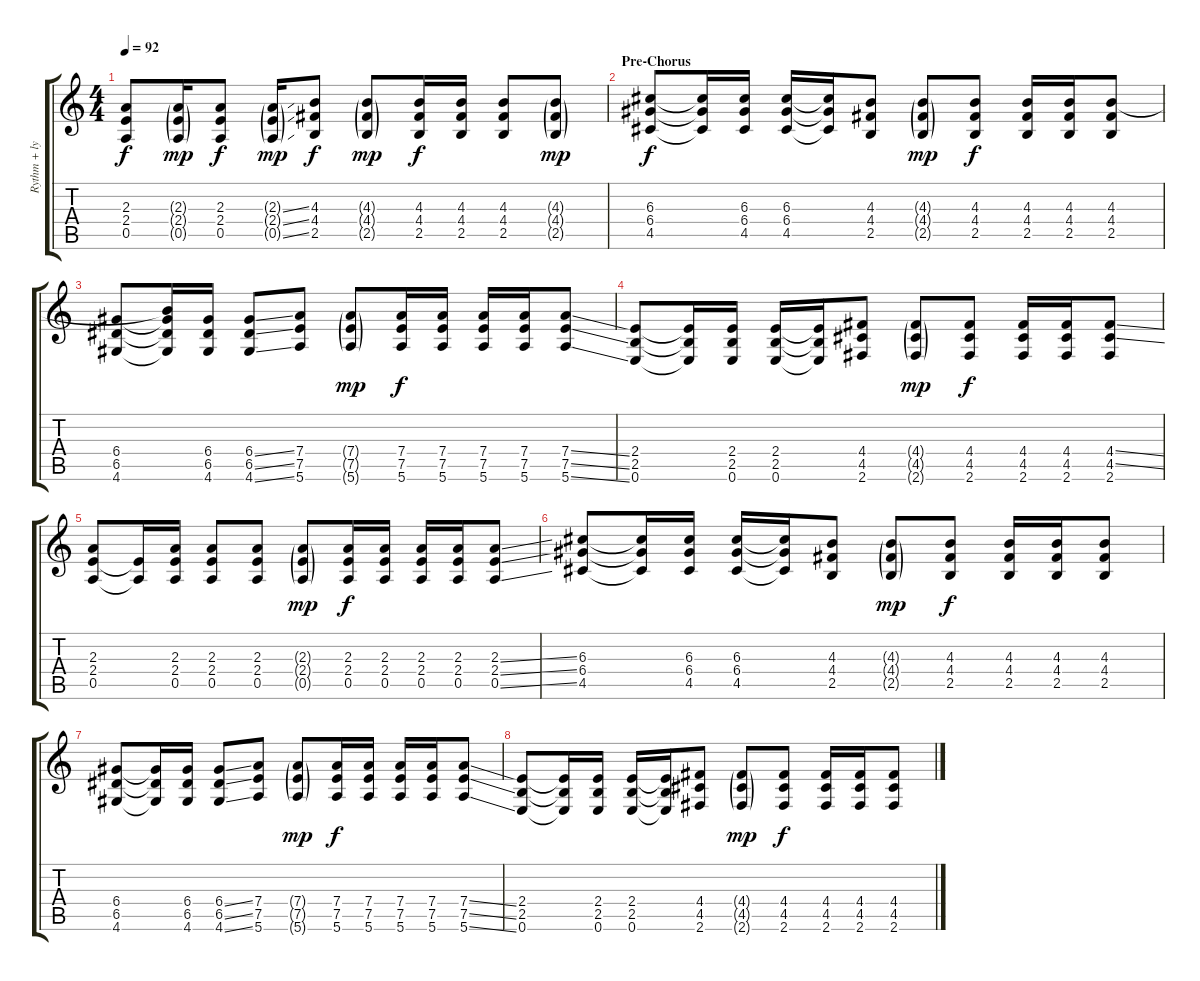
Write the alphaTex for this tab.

\track ("Rythm + lyrics" "Rythm + ly") {instrument electricguitarclean}
\staff {score tabs}
\tuning (E4 B3 G3 D3 A2 E2) {hide}
\ts (4 4)
\tempo 92
\clef g2
\ks c
(2.3 2.4 0.5).8{dy f} (2.3{g} 2.4{g} 0.5{g}).16{dy mp} (2.3 2.4 0.5).8{dy f} (2.3{ss g} 2.4{ss g} 0.5{ss g}).16{dy mp} (4.3 4.4 2.5).8{dy f} (4.3{g} 4.4{g} 2.5{g}).8{dy mp} (4.3 4.4 2.5).16{dy f} (4.3 4.4 2.5).16 (4.3 4.4 2.5).8 (4.3{g} 4.4{g} 2.5{g}).8{dy mp} |
\section ("" "Pre-Chorus")
(6.3 6.4 4.5).8{dy f instrument distortionguitar} (6.3{t} 6.4{t} 4.5{t}).16 (6.3 6.4 4.5).16 (6.3 6.4 4.5).16 (6.3{t} 6.4{t} 4.5{t}).16 (4.3 4.4 2.5).8 (4.3{g} 4.4{g} 2.5{g}).8{dy mp} (4.3 4.4 2.5).8{dy f} (4.3 4.4 2.5).16 (4.3 4.4 2.5).16 (4.3 4.4 2.5).8 |
(6.4 6.5 4.6).8 (4.3{t} 6.4{t} 6.5{t} 4.6{t}).16 (6.4 6.5 4.6).16 (6.4{ss} 6.5{ss} 4.6{ss}).8 (7.4 7.5 5.6).8 (7.4{g} 7.5{g} 5.6{g}).8{dy mp} (7.4 7.5 5.6).16{dy f} (7.4 7.5 5.6).16 (7.4 7.5 5.6).16 (7.4 7.5 5.6).16 (7.4{ss} 7.5{ss} 5.6{ss}).8 |
(2.4 2.5 0.6).8 (2.4{t} 2.5{t} 0.6{t}).16 (2.4 2.5 0.6).16 (2.4 2.5 0.6).16 (2.4{t} 2.5{t} 0.6{t}).16 (4.4 4.5 2.6).8 (4.4{g} 4.5{g} 2.6{g}).8{dy mp} (4.4 4.5 2.6).8{dy f} (4.4 4.5 2.6).16 (4.4 4.5 2.6).16 (4.4{ss} 4.5{ss} 2.6).8 |
(2.3 2.4 0.5).8 (2.4{t} 0.5{t}).16 (2.3 2.4 0.5).16 (2.3 2.4 0.5).8 (2.3 2.4 0.5).8 (2.3{g} 2.4{g} 0.5{g}).8{dy mp} (2.3 2.4 0.5).16{dy f} (2.3 2.4 0.5).16 (2.3 2.4 0.5).16 (2.3 2.4 0.5).16 (2.3{ss} 2.4{ss} 0.5{ss}).8 |
(6.3 6.4 4.5).8 (6.3{t} 6.4{t} 4.5{t}).16 (6.3 6.4 4.5).16 (6.3 6.4 4.5).16 (6.3{t} 6.4{t} 4.5{t}).16 (4.3 4.4 2.5).8 (4.3{g} 4.4{g} 2.5{g}).8{dy mp} (4.3 4.4 2.5).8{dy f} (4.3 4.4 2.5).16 (4.3 4.4 2.5).16 (4.3 4.4 2.5).8 |
(6.4 6.5 4.6).8 (6.4{t} 6.5{t} 4.6{t}).16 (6.4 6.5 4.6).16 (6.4{ss} 6.5{ss} 4.6{ss}).8 (7.4 7.5 5.6).8 (7.4{g} 7.5{g} 5.6{g}).8{dy mp} (7.4 7.5 5.6).16{dy f} (7.4 7.5 5.6).16 (7.4 7.5 5.6).16 (7.4 7.5 5.6).16 (7.4{ss} 7.5{ss} 5.6{ss}).8 |
(2.4 2.5 0.6).8 (2.4{t} 2.5{t} 0.6{t}).16 (2.4 2.5 0.6).16 (2.4 2.5 0.6).16 (2.4{t} 2.5{t} 0.6{t}).16 (4.4 4.5 2.6).8 (4.4{g} 4.5{g} 2.6{g}).8{dy mp} (4.4 4.5 2.6).8{dy f} (4.4 4.5 2.6).16 (4.4 4.5 2.6).16 (4.4{ss} 4.5{ss} 2.6).8
